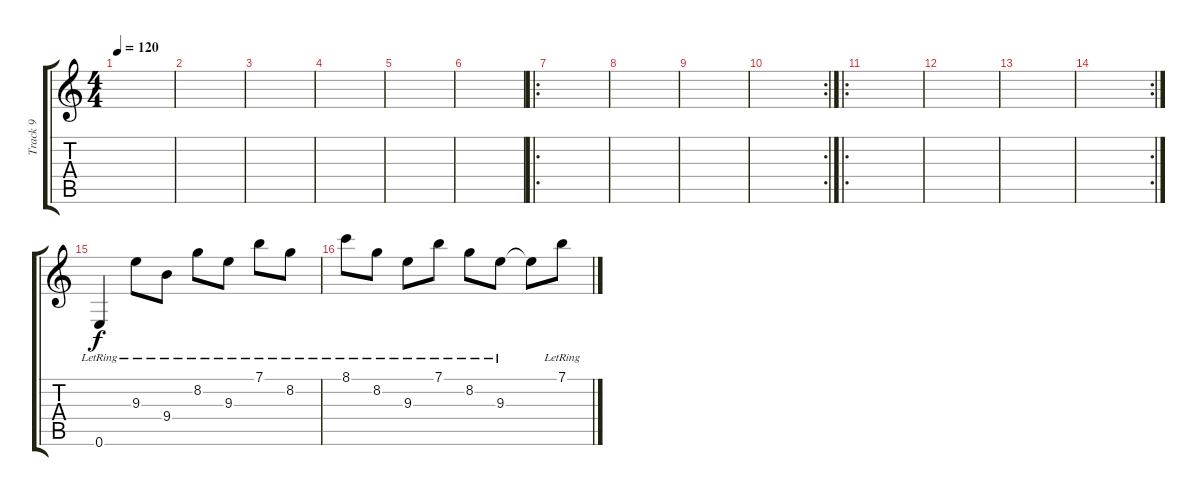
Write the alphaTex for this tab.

\track ("Track 9" "Track 9") {instrument acousticguitarsteel}
\staff {score tabs}
\tuning (E4 B3 G3 D3 A2 E2) {hide}
\ts (4 4)
\tempo 120
\clef g2
\ks c
|
|
|
|
|
|
\ro
|
|
|
\rc 2
|
\ro
|
|
|
\rc 2
|
0.6{lr}.4 9.3{lr}.8 9.4{lr}.8 8.2{lr}.8 9.3{lr}.8 7.1{lr}.8 8.2{lr}.8 |
8.1{lr}.8 8.2{lr}.8 9.3{lr}.8 7.1{lr}.8 8.2{lr}.8 9.3{lr}.8 9.3{t}.8 7.1{lr}.8
